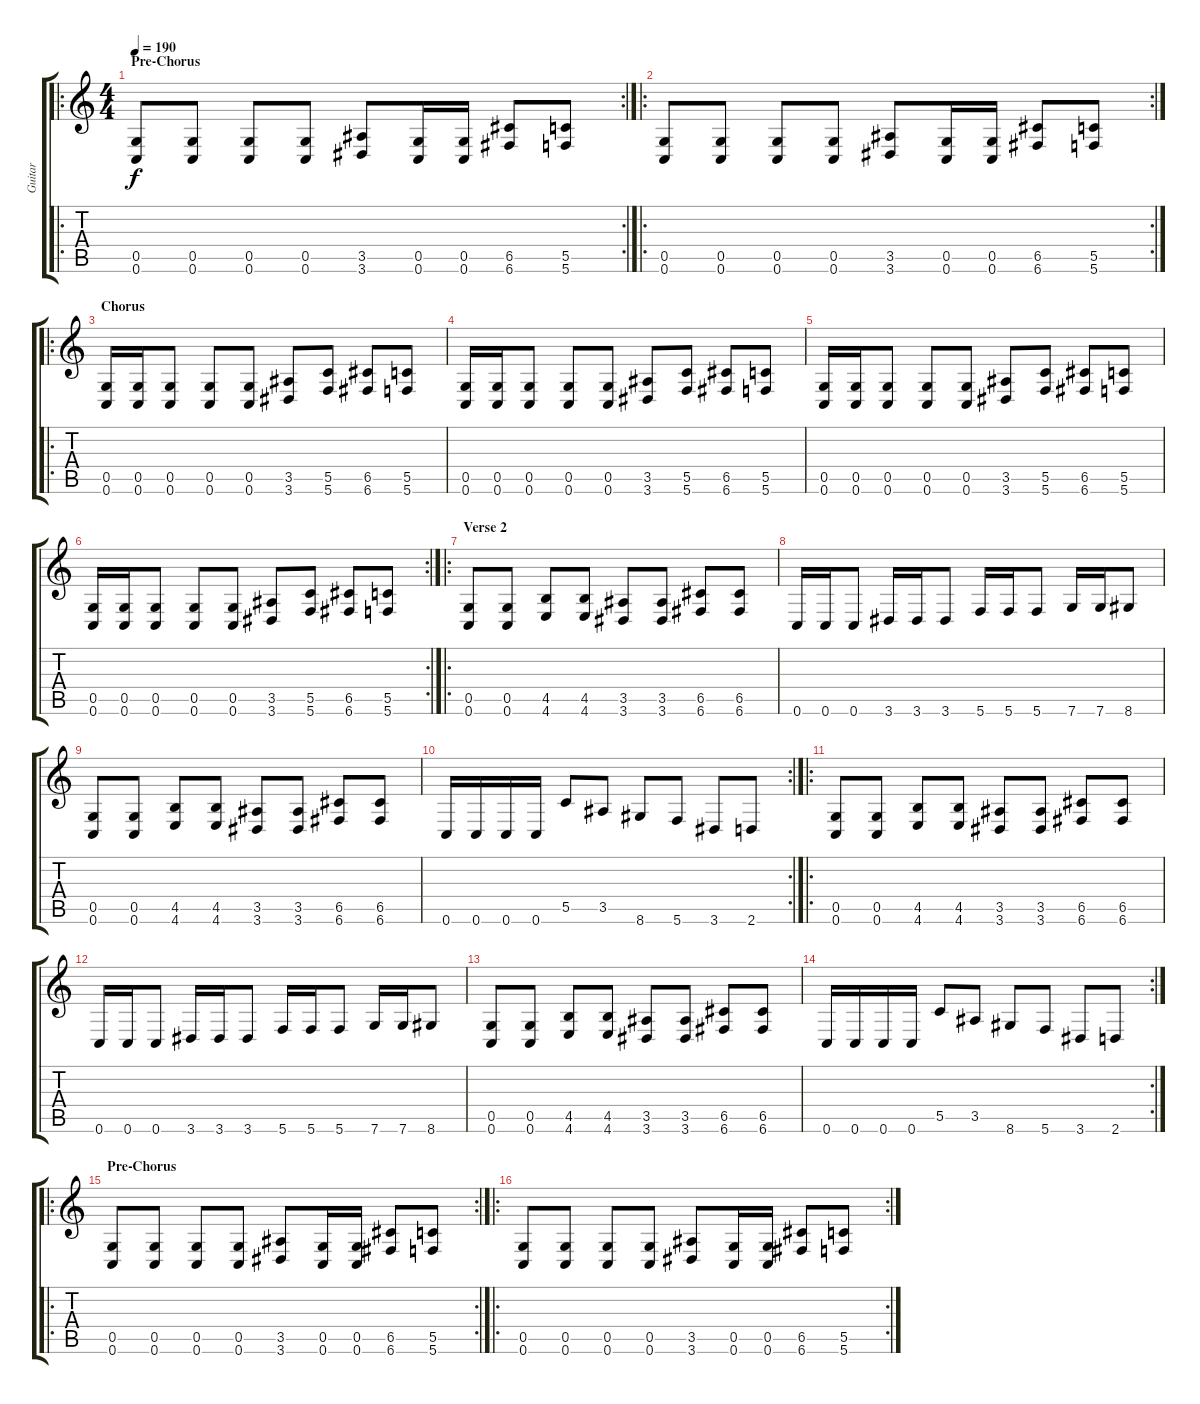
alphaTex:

\track ("Guitar" "Guitar") {instrument distortionguitar}
\staff {score tabs}
\tuning (D4 A3 F3 C3 G2 C2) {hide}
\ro
\rc 2
\ts (4 4)
\section ("" "Pre-Chorus")
\tempo 190
\clef g2
\ks c
(0.5 0.6).8{dy f} (0.5 0.6).8 (0.5 0.6).8 (0.5 0.6).8 (3.5 3.6).8 (0.5 0.6).16 (0.5 0.6).16 (6.5 6.6).8 (5.5 5.6).8 |
\ro
\rc 2
(0.5 0.6).8 (0.5 0.6).8 (0.5 0.6).8 (0.5 0.6).8 (3.5 3.6).8 (0.5 0.6).16 (0.5 0.6).16 (6.5 6.6).8 (5.5 5.6).8 |
\ro
\section ("" "Chorus")
(0.5 0.6).16 (0.5 0.6).16 (0.5 0.6).8 (0.5 0.6).8 (0.5 0.6).8 (3.5 3.6).8 (5.5 5.6).8 (6.5 6.6).8 (5.5 5.6).8 |
(0.5 0.6).16 (0.5 0.6).16 (0.5 0.6).8 (0.5 0.6).8 (0.5 0.6).8 (3.5 3.6).8 (5.5 5.6).8 (6.5 6.6).8 (5.5 5.6).8 |
(0.5 0.6).16 (0.5 0.6).16 (0.5 0.6).8 (0.5 0.6).8 (0.5 0.6).8 (3.5 3.6).8 (5.5 5.6).8 (6.5 6.6).8 (5.5 5.6).8 |
\rc 2
(0.5 0.6).16 (0.5 0.6).16 (0.5 0.6).8 (0.5 0.6).8 (0.5 0.6).8 (3.5 3.6).8 (5.5 5.6).8 (6.5 6.6).8 (5.5 5.6).8 |
\ro
\section ("" "Verse 2")
(0.5 0.6).8 (0.5 0.6).8 (4.5 4.6).8 (4.5 4.6).8 (3.5 3.6).8 (3.5 3.6).8 (6.5 6.6).8 (6.5 6.6).8 |
0.6.16 0.6.16 0.6.8 3.6.16 3.6.16 3.6.8 5.6.16 5.6.16 5.6.8 7.6.16 7.6.16 8.6.8 |
(0.5 0.6).8 (0.5 0.6).8 (4.5 4.6).8 (4.5 4.6).8 (3.5 3.6).8 (3.5 3.6).8 (6.5 6.6).8 (6.5 6.6).8 |
\rc 2
0.6.16 0.6.16 0.6.16 0.6.16 5.5.8 3.5.8 8.6.8 5.6.8 3.6.8 2.6.8 |
\ro
(0.5 0.6).8 (0.5 0.6).8 (4.5 4.6).8 (4.5 4.6).8 (3.5 3.6).8 (3.5 3.6).8 (6.5 6.6).8 (6.5 6.6).8 |
0.6.16 0.6.16 0.6.8 3.6.16 3.6.16 3.6.8 5.6.16 5.6.16 5.6.8 7.6.16 7.6.16 8.6.8 |
(0.5 0.6).8 (0.5 0.6).8 (4.5 4.6).8 (4.5 4.6).8 (3.5 3.6).8 (3.5 3.6).8 (6.5 6.6).8 (6.5 6.6).8 |
\rc 2
0.6.16 0.6.16 0.6.16 0.6.16 5.5.8 3.5.8 8.6.8 5.6.8 3.6.8 2.6.8 |
\ro
\rc 2
\section ("" "Pre-Chorus")
(0.5 0.6).8 (0.5 0.6).8 (0.5 0.6).8 (0.5 0.6).8 (3.5 3.6).8 (0.5 0.6).16 (0.5 0.6).16 (6.5 6.6).8 (5.5 5.6).8 |
\ro
\rc 2
(0.5 0.6).8 (0.5 0.6).8 (0.5 0.6).8 (0.5 0.6).8 (3.5 3.6).8 (0.5 0.6).16 (0.5 0.6).16 (6.5 6.6).8 (5.5 5.6).8
